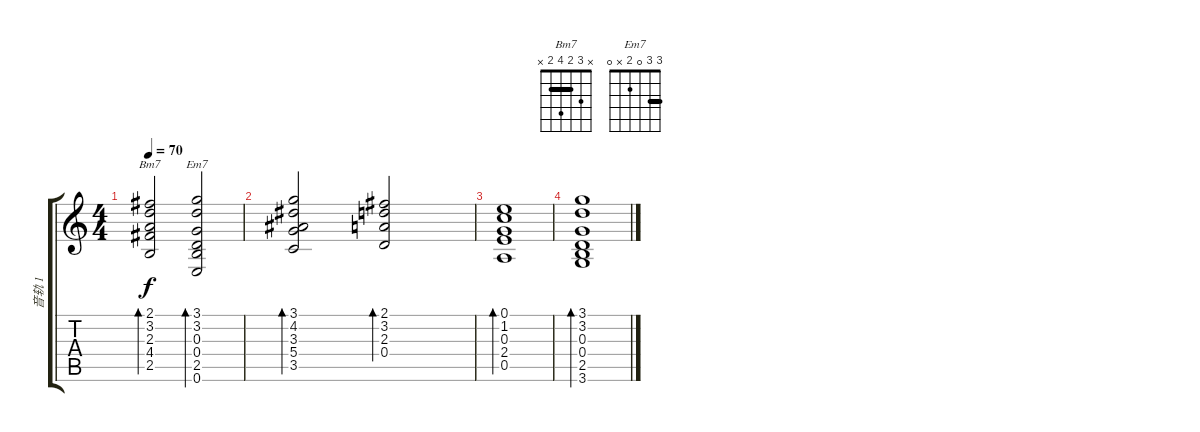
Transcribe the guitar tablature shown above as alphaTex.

\track ("音轨 1" "音轨 1") {instrument acousticguitarsteel}
\staff {score tabs}
\tuning (E4 B3 G3 D3 A2 E2) {hide}
\chord ("Bm7" x 3 2 4 2 x) {barre 2}
\chord ("Em7" 3 3 0 2 x 0) {barre 3}
\ts (4 4)
\tempo 70
\clef g2
\ks c
(2.1 3.2 2.3 4.4 2.5).2{bd 480 ch "Bm7" dy f} (3.1 3.2 0.3 0.4 2.5 0.6).2{bd 480 ch "Em7"} |
(3.1 4.2 3.3 5.4 3.5).2{bd 480} (2.1 3.2 2.3 0.4).2{bd 480} |
(0.1 1.2 0.3 2.4 0.5).1{bd 480} |
(3.1 3.2 0.3 0.4 2.5 3.6).1{bd 480}
